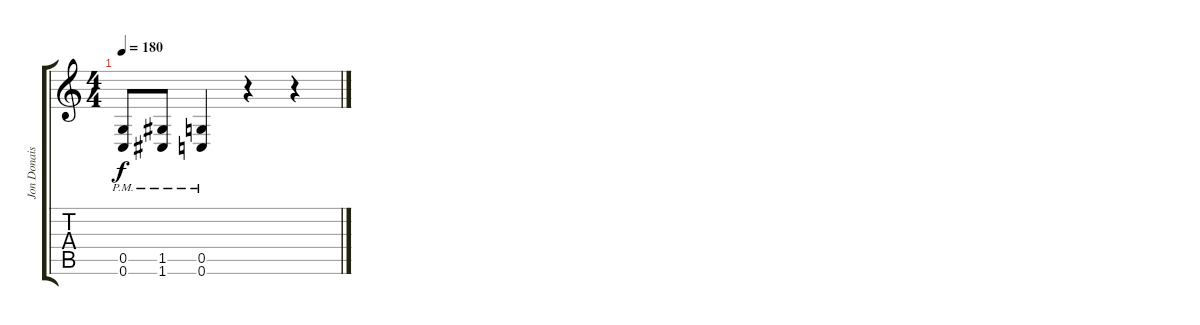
\track ("Jon Donais" "Jon Donais") {instrument distortionguitar}
\staff {score tabs}
\tuning (D4 A3 F3 C3 G2 C2) {hide}
\ts (4 4)
\tempo 180
\clef g2
\ks c
(0.5{pm} 0.6{pm}).8{dy f} (1.5{pm} 1.6{pm}).8 (0.5{pm} 0.6{pm}).4 r.4 r.4
